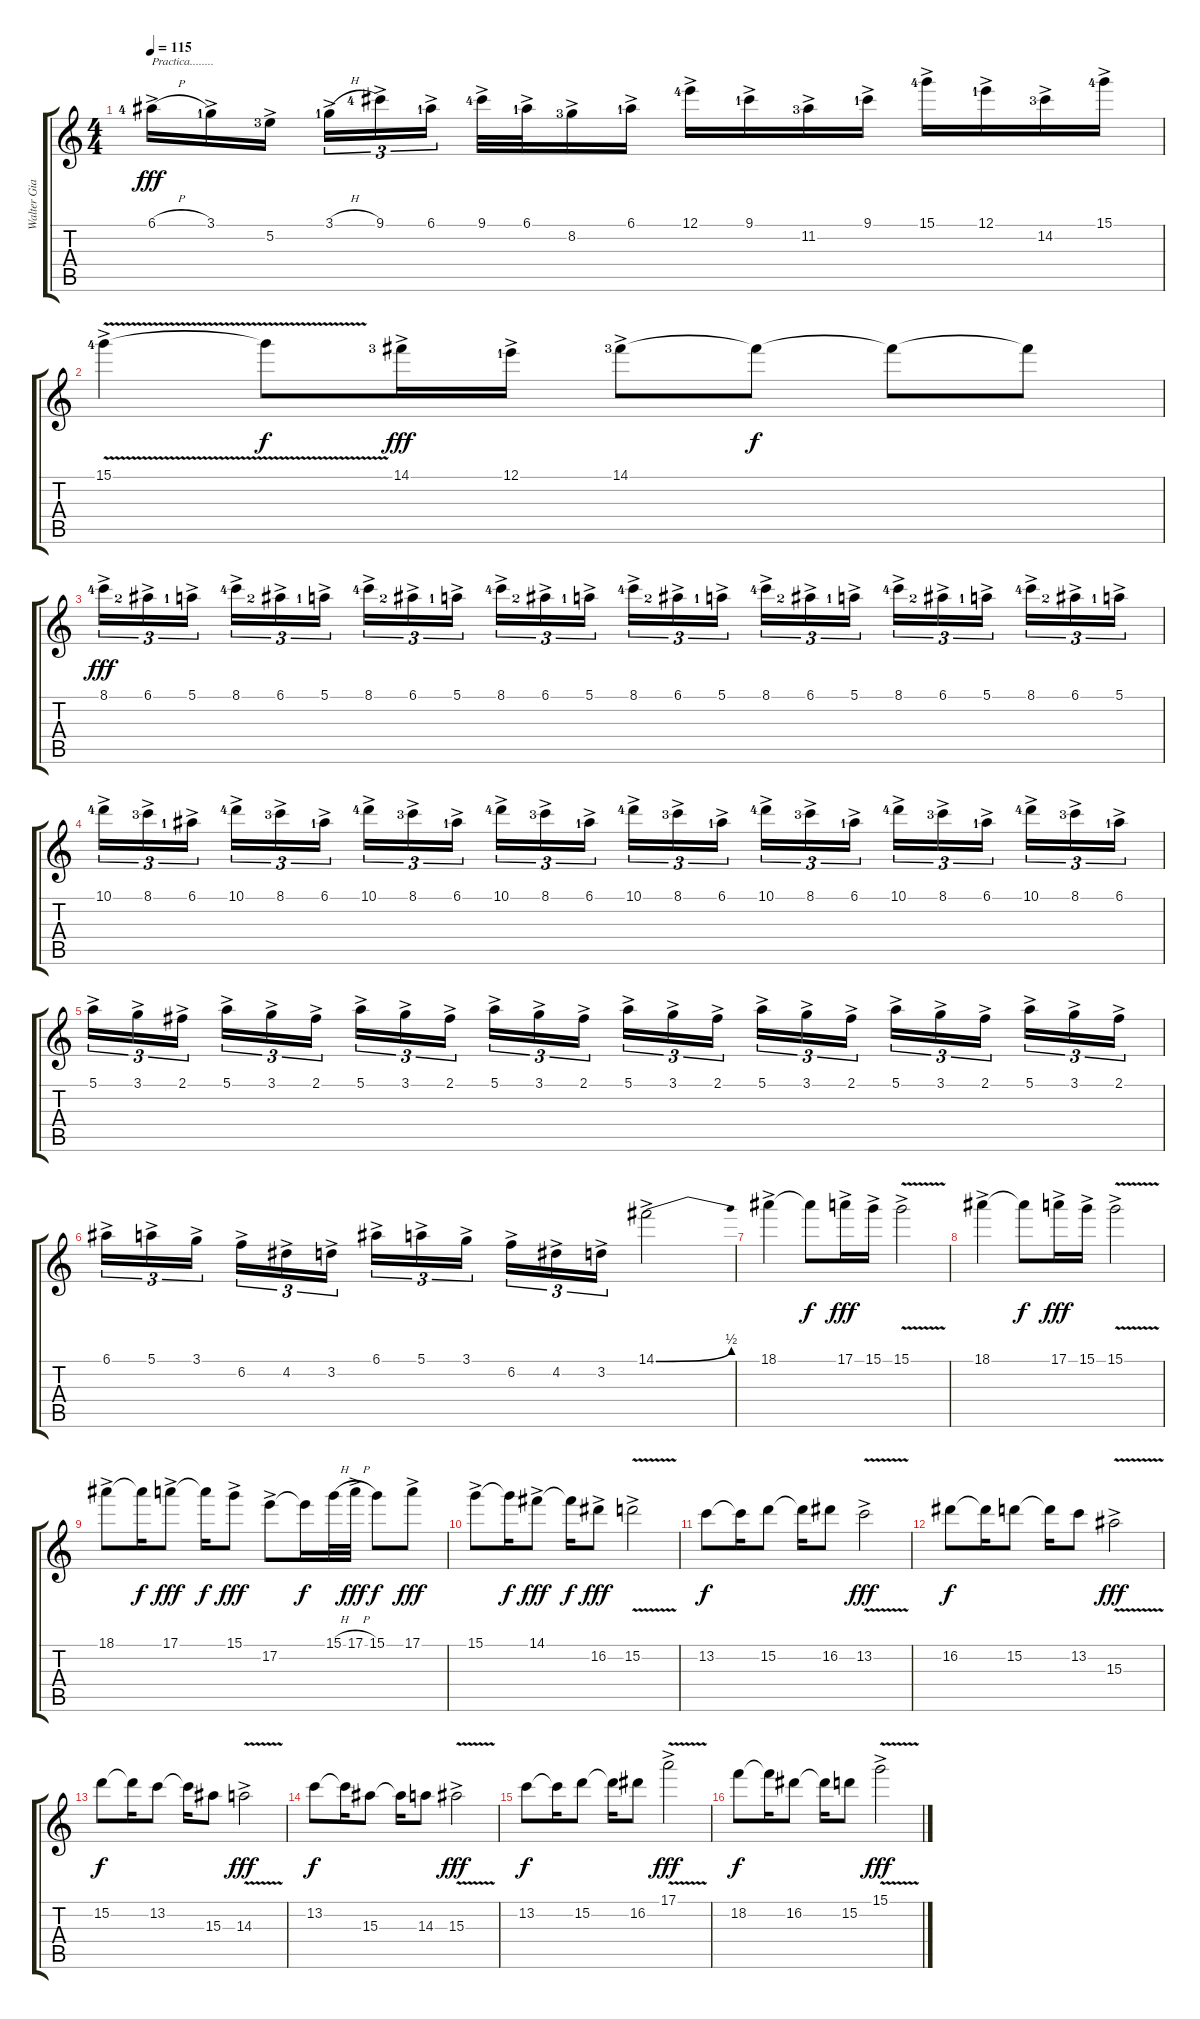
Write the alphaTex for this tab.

\track ("Walter Giardino" "Walter Gia") {instrument overdrivenguitar}
\staff {score tabs}
\tuning (E4 B3 G3 D3 A2 E2) {hide}
\ts (4 4)
\tempo 115
\clef g2
\ks c
6.1{h ac lf 5}.16{txt "Practica........" dy fff} 3.1{ac lf 2}.16 5.2{ac lf 4}.16 3.1{h ac lf 2}.16{tu (3 2)} 9.1{ac lf 5}.16{tu (3 2)} 6.1{ac lf 2}.16{tu (3 2)} 9.1{ac lf 5}.32 6.1{ac lf 2}.32 8.2{ac lf 4}.16 6.1{ac lf 2}.16 12.1{ac lf 5}.16 9.1{ac lf 2}.16 11.2{ac lf 4}.16 9.1{ac lf 2}.16 15.1{ac lf 5}.16 12.1{ac lf 2}.16 14.2{ac lf 4}.16 15.1{ac lf 5}.16 |
15.1{v ac lf 5}.4 15.1{t}.8{dy f} 14.1{ac lf 4}.16{dy fff} 12.1{ac lf 2}.16 14.1{ac lf 4}.8 14.1{t}.8{dy f} 14.1{t}.8 14.1{t}.8 |
8.1{ac lf 5}.16{tu (3 2) dy fff} 6.1{ac lf 3}.16{tu (3 2)} 5.1{ac lf 2}.16{tu (3 2)} 8.1{ac lf 5}.16{tu (3 2)} 6.1{ac lf 3}.16{tu (3 2)} 5.1{ac lf 2}.16{tu (3 2)} 8.1{ac lf 5}.16{tu (3 2)} 6.1{ac lf 3}.16{tu (3 2)} 5.1{ac lf 2}.16{tu (3 2)} 8.1{ac lf 5}.16{tu (3 2)} 6.1{ac lf 3}.16{tu (3 2)} 5.1{ac lf 2}.16{tu (3 2)} 8.1{ac lf 5}.16{tu (3 2)} 6.1{ac lf 3}.16{tu (3 2)} 5.1{ac lf 2}.16{tu (3 2)} 8.1{ac lf 5}.16{tu (3 2)} 6.1{ac lf 3}.16{tu (3 2)} 5.1{ac lf 2}.16{tu (3 2)} 8.1{ac lf 5}.16{tu (3 2)} 6.1{ac lf 3}.16{tu (3 2)} 5.1{ac lf 2}.16{tu (3 2)} 8.1{ac lf 5}.16{tu (3 2)} 6.1{ac lf 3}.16{tu (3 2)} 5.1{ac lf 2}.16{tu (3 2)} |
10.1{ac lf 5}.16{tu (3 2)} 8.1{ac lf 4}.16{tu (3 2)} 6.1{ac lf 2}.16{tu (3 2)} 10.1{ac lf 5}.16{tu (3 2)} 8.1{ac lf 4}.16{tu (3 2)} 6.1{ac lf 2}.16{tu (3 2)} 10.1{ac lf 5}.16{tu (3 2)} 8.1{ac lf 4}.16{tu (3 2)} 6.1{ac lf 2}.16{tu (3 2)} 10.1{ac lf 5}.16{tu (3 2)} 8.1{ac lf 4}.16{tu (3 2)} 6.1{ac lf 2}.16{tu (3 2)} 10.1{ac lf 5}.16{tu (3 2)} 8.1{ac lf 4}.16{tu (3 2)} 6.1{ac lf 2}.16{tu (3 2)} 10.1{ac lf 5}.16{tu (3 2)} 8.1{ac lf 4}.16{tu (3 2)} 6.1{ac lf 2}.16{tu (3 2)} 10.1{ac lf 5}.16{tu (3 2)} 8.1{ac lf 4}.16{tu (3 2)} 6.1{ac lf 2}.16{tu (3 2)} 10.1{ac lf 5}.16{tu (3 2)} 8.1{ac lf 4}.16{tu (3 2)} 6.1{ac lf 2}.16{tu (3 2)} |
5.1{ac}.16{tu (3 2)} 3.1{ac}.16{tu (3 2)} 2.1{ac}.16{tu (3 2)} 5.1{ac}.16{tu (3 2)} 3.1{ac}.16{tu (3 2)} 2.1{ac}.16{tu (3 2)} 5.1{ac}.16{tu (3 2)} 3.1{ac}.16{tu (3 2)} 2.1{ac}.16{tu (3 2)} 5.1{ac}.16{tu (3 2)} 3.1{ac}.16{tu (3 2)} 2.1{ac}.16{tu (3 2)} 5.1{ac}.16{tu (3 2)} 3.1{ac}.16{tu (3 2)} 2.1{ac}.16{tu (3 2)} 5.1{ac}.16{tu (3 2)} 3.1{ac}.16{tu (3 2)} 2.1{ac}.16{tu (3 2)} 5.1{ac}.16{tu (3 2)} 3.1{ac}.16{tu (3 2)} 2.1{ac}.16{tu (3 2)} 5.1{ac}.16{tu (3 2)} 3.1{ac}.16{tu (3 2)} 2.1{ac}.16{tu (3 2)} |
6.1{ac}.16{tu (3 2)} 5.1{ac}.16{tu (3 2)} 3.1{ac}.16{tu (3 2)} 6.2{ac}.16{tu (3 2)} 4.2{ac}.16{tu (3 2)} 3.2{ac}.16{tu (3 2)} 6.1{ac}.16{tu (3 2)} 5.1{ac}.16{tu (3 2)} 3.1{ac}.16{tu (3 2)} 6.2{ac}.16{tu (3 2)} 4.2{ac}.16{tu (3 2)} 3.2{ac}.16{tu (3 2)} 14.1{be (bend 0 0 60 2) ac}.2 |
18.1{ac}.4 18.1{t}.8{dy f} 17.1{ac}.16{dy fff} 15.1{ac}.16 15.1{v ac}.2 |
18.1{ac}.4 18.1{t}.8{dy f} 17.1{ac}.16{dy fff} 15.1{ac}.16 15.1{v ac}.2 |
18.1{ac}.8 18.1{t}.16{dy f} 17.1{ac}.8{dy fff} 17.1{t}.16{dy f} 15.1{ac}.8{dy fff} 17.2{ac}.8 17.2{t}.16{dy f} 15.1{h}.32 17.1{h ac}.32{dy fff} 15.1.8{dy f} 17.1{ac}.8{dy fff} |
15.1{ac}.8 15.1{t}.16{dy f} 14.1{ac}.8{dy fff} 14.1{t}.16{dy f} 16.2{ac}.8{dy fff} 15.2{v ac}.2 |
13.2.8{dy f} 13.2{t}.16 15.2.8 15.2{t}.16 16.2.8 13.2{v ac}.2{dy fff} |
16.2.8{dy f} 16.2{t}.16 15.2.8 15.2{t}.16 13.2.8 15.3{v ac}.2{dy fff} |
15.2.8{dy f} 15.2{t}.16 13.2.8 13.2{t}.16 15.3.8 14.3{v ac}.2{dy fff} |
13.2.8{dy f} 13.2{t}.16 15.3.8 15.3{t}.16 14.3.8 15.3{v ac}.2{dy fff} |
13.2.8{dy f} 13.2{t}.16 15.2.8 15.2{t}.16 16.2.8 17.1{v ac}.2{dy fff} |
18.2.8{dy f} 18.2{t}.16 16.2.8 16.2{t}.16 15.2.8 15.1{v ac}.2{dy fff}
